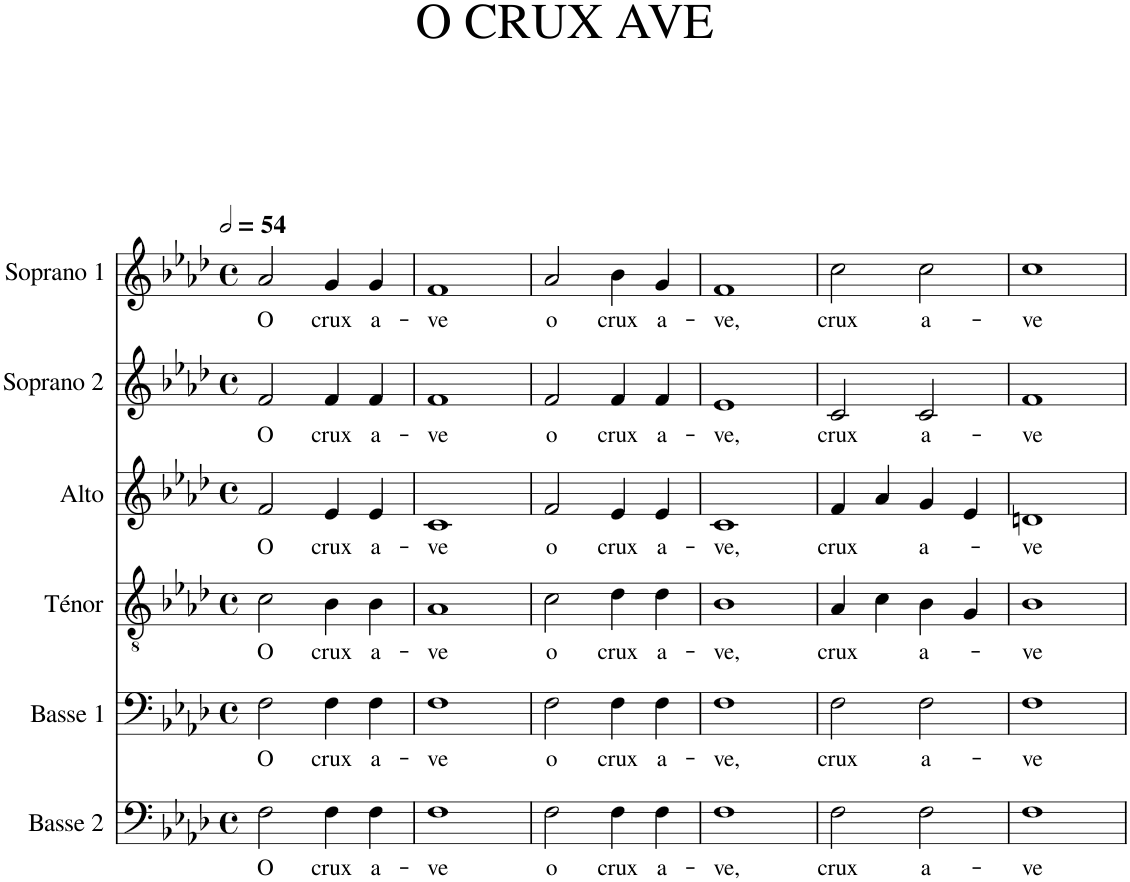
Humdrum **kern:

**kern	**text	**kern	**text	**kern	**text	**kern	**text	**kern	**text	**kern	**text
*part6	*part6	*part5	*part5	*part4	*part4	*part3	*part3	*part2	*part2	*part1	*part1
*staff6	*staff6	*staff5	*staff5	*staff4	*staff4	*staff3	*staff3	*staff2	*staff2	*staff1	*staff1
*I"Basse 2	*	*I"Basse 1	*	*I"Ténor	*	*I"Alto	*	*I"Soprano 2	*	*I"Soprano 1	*
*I'B.	*	*I'B.	*	*I'T.	*	*I'A.	*	*I'S.	*	*I'S.	*
*clefF4	*	*clefF4	*	*clefGv2	*	*clefG2	*	*clefG2	*	*clefG2	*
*k[b-e-a-d-]	*	*k[b-e-a-d-]	*	*k[b-e-a-d-]	*	*k[b-e-a-d-]	*	*k[b-e-a-d-]	*	*k[b-e-a-d-]	*
*M4/4	*	*M4/4	*	*M4/4	*	*M4/4	*	*M4/4	*	*M4/4	*
*met(c)	*	*met(c)	*	*met(c)	*	*met(c)	*	*met(c)	*	*met(c)	*
*MM108	*	*MM108	*	*MM108	*	*MM108	*	*MM108	*	*MM108	*
=1	=1	=1	=1	=1	=1	=1	=1	=1	=1	=1	=1
!	!LO:LY:b	!	!LO:LY:b	!	!LO:LY:b	!	!LO:LY:b	!	!LO:LY:b	!	!LO:LY:b
2F\	O	2F\	O	2c\	O	2f/	O	2f/	O	2a-/	O
!	!LO:LY:b	!	!LO:LY:b	!	!LO:LY:b	!	!LO:LY:b	!	!LO:LY:b	!	!LO:LY:b
4F\	crux	4F\	crux	4B-\	crux	4e-/	crux	4f/	crux	4g/	crux
!	!LO:LY:b	!	!LO:LY:b	!	!LO:LY:b	!	!LO:LY:b	!	!LO:LY:b	!	!LO:LY:b
4F\	a-	4F\	a-	4B-\	a-	4e-/	a-	4f/	a-	4g/	a-
=2	=2	=2	=2	=2	=2	=2	=2	=2	=2	=2	=2
!	!LO:LY:b	!	!LO:LY:b	!	!LO:LY:b	!	!LO:LY:b	!	!LO:LY:b	!	!LO:LY:b
1F	-ve	1F	-ve	1A-	-ve	1c	-ve	1f	-ve	1f	-ve
=3	=3	=3	=3	=3	=3	=3	=3	=3	=3	=3	=3
!	!LO:LY:b	!	!LO:LY:b	!	!LO:LY:b	!	!LO:LY:b	!	!LO:LY:b	!	!LO:LY:b
2F\	o	2F\	o	2c\	o	2f/	o	2f/	o	2a-/	o
!	!LO:LY:b	!	!LO:LY:b	!	!LO:LY:b	!	!LO:LY:b	!	!LO:LY:b	!	!LO:LY:b
4F\	crux	4F\	crux	4d-\	crux	4e-/	crux	4f/	crux	4b-\	crux
!	!LO:LY:b	!	!LO:LY:b	!	!LO:LY:b	!	!LO:LY:b	!	!LO:LY:b	!	!LO:LY:b
4F\	a-	4F\	a-	4d-\	a-	4e-/	a-	4f/	a-	4g/	a-
=4	=4	=4	=4	=4	=4	=4	=4	=4	=4	=4	=4
!	!LO:LY:b	!	!LO:LY:b	!	!LO:LY:b	!	!LO:LY:b	!	!LO:LY:b	!	!LO:LY:b
1F	-ve,	1F	-ve,	1B-	-ve,	1c	-ve,	1e-	-ve,	1f	-ve,
=5	=5	=5	=5	=5	=5	=5	=5	=5	=5	=5	=5
!	!LO:LY:b	!	!LO:LY:b	!	!LO:LY:b	!	!LO:LY:b	!	!LO:LY:b	!	!LO:LY:b
2F\	crux	2F\	crux	4A-/	crux	4f/	crux	2c/	crux	2cc\	crux
.	.	.	.	4c\	.	4a-/	.	.	.	.	.
!	!LO:LY:b	!	!LO:LY:b	!	!LO:LY:b	!	!LO:LY:b	!	!LO:LY:b	!	!LO:LY:b
2F\	a-	2F\	a-	4B-\	a-	4g/	a-	2c/	a-	2cc\	a-
.	.	.	.	4G/	.	4e-/	.	.	.	.	.
=6	=6	=6	=6	=6	=6	=6	=6	=6	=6	=6	=6
!	!LO:LY:b	!	!LO:LY:b	!	!LO:LY:b	!	!LO:LY:b	!	!LO:LY:b	!	!LO:LY:b
1F	-ve	1F	-ve	1B-	-ve	1dn	-ve	1f	-ve	1cc	-ve
=	=	=	=	=	=	=	=	=	=	=	=
*-	*-	*-	*-	*-	*-	*-	*-	*-	*-	*-	*-
